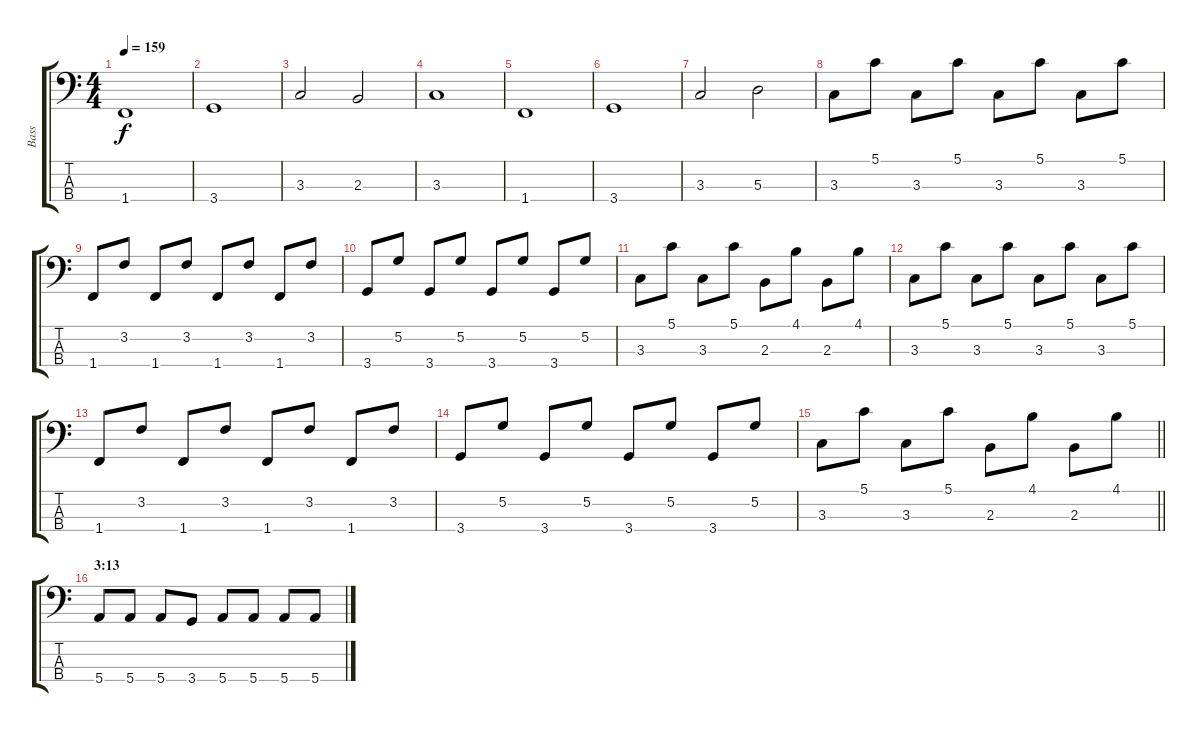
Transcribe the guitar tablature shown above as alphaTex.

\track ("Bass" "Bass") {instrument electricbassfinger}
\staff {score tabs}
\tuning (G2 D2 A1 E1) {hide}
\ts (4 4)
\tempo 159
\clef f4
\ks c
1.4.1{dy f} |
3.4.1 |
3.3.2 2.3.2 |
3.3.1 |
1.4.1 |
3.4.1 |
3.3.2 5.3.2 |
3.3.8 5.1.8 3.3.8 5.1.8 3.3.8 5.1.8 3.3.8 5.1.8 |
1.4.8 3.2.8 1.4.8 3.2.8 1.4.8 3.2.8 1.4.8 3.2.8 |
3.4.8 5.2.8 3.4.8 5.2.8 3.4.8 5.2.8 3.4.8 5.2.8 |
3.3.8 5.1.8 3.3.8 5.1.8 2.3.8 4.1.8 2.3.8 4.1.8 |
3.3.8 5.1.8 3.3.8 5.1.8 3.3.8 5.1.8 3.3.8 5.1.8 |
1.4.8 3.2.8 1.4.8 3.2.8 1.4.8 3.2.8 1.4.8 3.2.8 |
3.4.8 5.2.8 3.4.8 5.2.8 3.4.8 5.2.8 3.4.8 5.2.8 |
\barLineRight lightlight
3.3.8 5.1.8 3.3.8 5.1.8 2.3.8 4.1.8 2.3.8 4.1.8 |
\section ("" "3:13")
5.4.8 5.4.8 5.4.8 3.4.8 5.4.8 5.4.8 5.4.8 5.4.8
